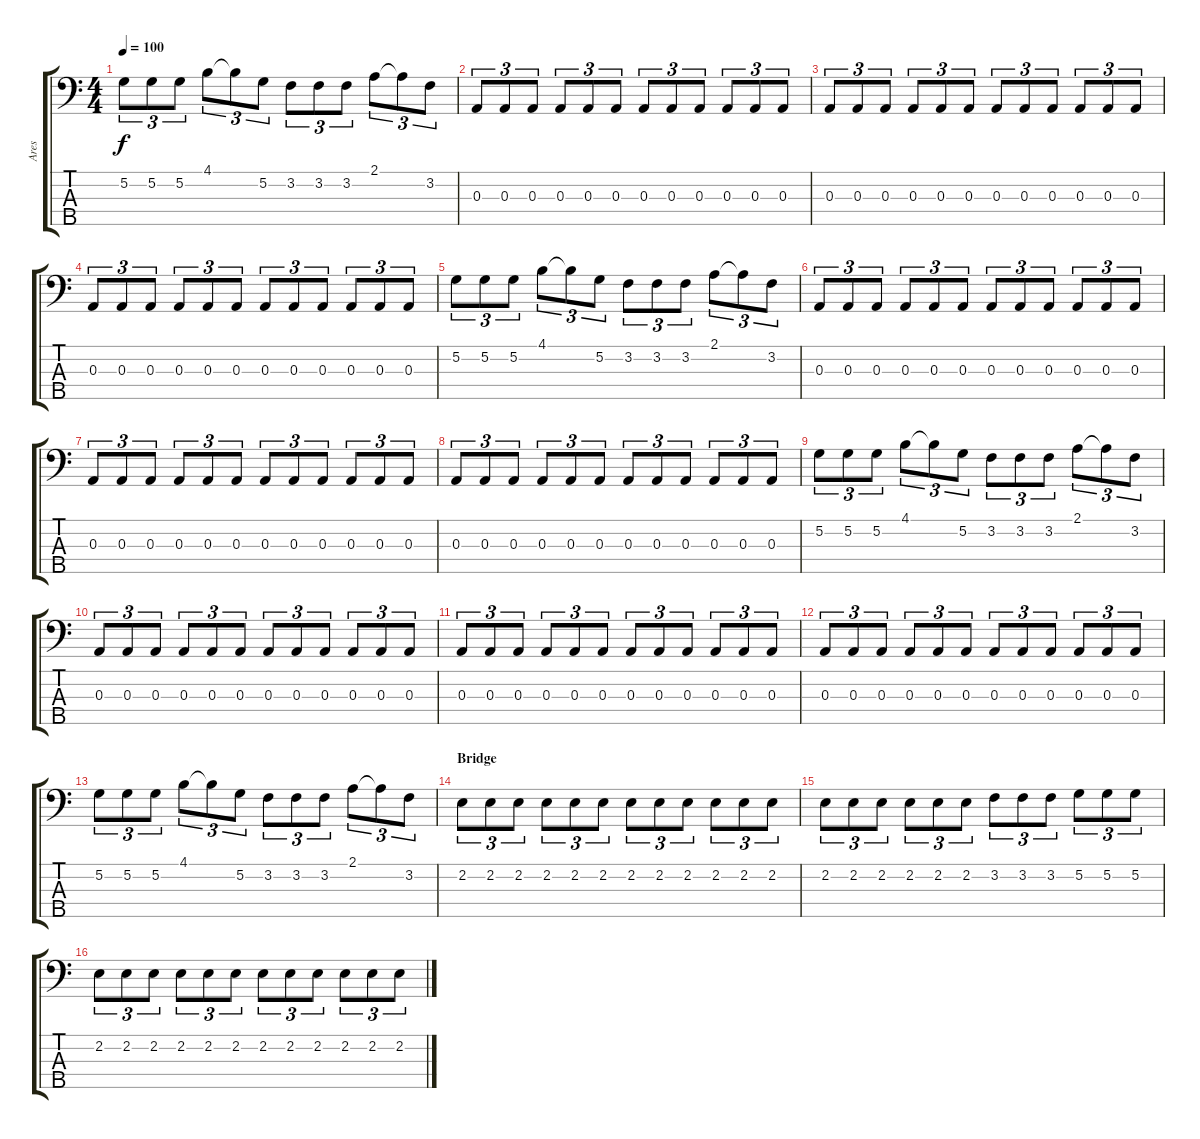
\track ("Ares" "Ares") {instrument electricbassfinger}
\staff {score tabs}
\tuning (G2 D2 A1 E1 B0) {hide}
\ts (4 4)
\tempo 100
\clef f4
\ks c
5.2.8{tu (3 2) dy f} 5.2.8{tu (3 2)} 5.2.8{tu (3 2)} 4.1.8{tu (3 2)} 4.1{t}.8{tu (3 2)} 5.2.8{tu (3 2)} 3.2.8{tu (3 2)} 3.2.8{tu (3 2)} 3.2.8{tu (3 2)} 2.1.8{tu (3 2)} 2.1{t}.8{tu (3 2)} 3.2.8{tu (3 2)} |
0.3.8{tu (3 2)} 0.3.8{tu (3 2)} 0.3.8{tu (3 2)} 0.3.8{tu (3 2)} 0.3.8{tu (3 2)} 0.3.8{tu (3 2)} 0.3.8{tu (3 2)} 0.3.8{tu (3 2)} 0.3.8{tu (3 2)} 0.3.8{tu (3 2)} 0.3.8{tu (3 2)} 0.3.8{tu (3 2)} |
0.3.8{tu (3 2)} 0.3.8{tu (3 2)} 0.3.8{tu (3 2)} 0.3.8{tu (3 2)} 0.3.8{tu (3 2)} 0.3.8{tu (3 2)} 0.3.8{tu (3 2)} 0.3.8{tu (3 2)} 0.3.8{tu (3 2)} 0.3.8{tu (3 2)} 0.3.8{tu (3 2)} 0.3.8{tu (3 2)} |
0.3.8{tu (3 2)} 0.3.8{tu (3 2)} 0.3.8{tu (3 2)} 0.3.8{tu (3 2)} 0.3.8{tu (3 2)} 0.3.8{tu (3 2)} 0.3.8{tu (3 2)} 0.3.8{tu (3 2)} 0.3.8{tu (3 2)} 0.3.8{tu (3 2)} 0.3.8{tu (3 2)} 0.3.8{tu (3 2)} |
5.2.8{tu (3 2)} 5.2.8{tu (3 2)} 5.2.8{tu (3 2)} 4.1.8{tu (3 2)} 4.1{t}.8{tu (3 2)} 5.2.8{tu (3 2)} 3.2.8{tu (3 2)} 3.2.8{tu (3 2)} 3.2.8{tu (3 2)} 2.1.8{tu (3 2)} 2.1{t}.8{tu (3 2)} 3.2.8{tu (3 2)} |
0.3.8{tu (3 2)} 0.3.8{tu (3 2)} 0.3.8{tu (3 2)} 0.3.8{tu (3 2)} 0.3.8{tu (3 2)} 0.3.8{tu (3 2)} 0.3.8{tu (3 2)} 0.3.8{tu (3 2)} 0.3.8{tu (3 2)} 0.3.8{tu (3 2)} 0.3.8{tu (3 2)} 0.3.8{tu (3 2)} |
0.3.8{tu (3 2)} 0.3.8{tu (3 2)} 0.3.8{tu (3 2)} 0.3.8{tu (3 2)} 0.3.8{tu (3 2)} 0.3.8{tu (3 2)} 0.3.8{tu (3 2)} 0.3.8{tu (3 2)} 0.3.8{tu (3 2)} 0.3.8{tu (3 2)} 0.3.8{tu (3 2)} 0.3.8{tu (3 2)} |
0.3.8{tu (3 2)} 0.3.8{tu (3 2)} 0.3.8{tu (3 2)} 0.3.8{tu (3 2)} 0.3.8{tu (3 2)} 0.3.8{tu (3 2)} 0.3.8{tu (3 2)} 0.3.8{tu (3 2)} 0.3.8{tu (3 2)} 0.3.8{tu (3 2)} 0.3.8{tu (3 2)} 0.3.8{tu (3 2)} |
5.2.8{tu (3 2)} 5.2.8{tu (3 2)} 5.2.8{tu (3 2)} 4.1.8{tu (3 2)} 4.1{t}.8{tu (3 2)} 5.2.8{tu (3 2)} 3.2.8{tu (3 2)} 3.2.8{tu (3 2)} 3.2.8{tu (3 2)} 2.1.8{tu (3 2)} 2.1{t}.8{tu (3 2)} 3.2.8{tu (3 2)} |
0.3.8{tu (3 2)} 0.3.8{tu (3 2)} 0.3.8{tu (3 2)} 0.3.8{tu (3 2)} 0.3.8{tu (3 2)} 0.3.8{tu (3 2)} 0.3.8{tu (3 2)} 0.3.8{tu (3 2)} 0.3.8{tu (3 2)} 0.3.8{tu (3 2)} 0.3.8{tu (3 2)} 0.3.8{tu (3 2)} |
0.3.8{tu (3 2)} 0.3.8{tu (3 2)} 0.3.8{tu (3 2)} 0.3.8{tu (3 2)} 0.3.8{tu (3 2)} 0.3.8{tu (3 2)} 0.3.8{tu (3 2)} 0.3.8{tu (3 2)} 0.3.8{tu (3 2)} 0.3.8{tu (3 2)} 0.3.8{tu (3 2)} 0.3.8{tu (3 2)} |
0.3.8{tu (3 2)} 0.3.8{tu (3 2)} 0.3.8{tu (3 2)} 0.3.8{tu (3 2)} 0.3.8{tu (3 2)} 0.3.8{tu (3 2)} 0.3.8{tu (3 2)} 0.3.8{tu (3 2)} 0.3.8{tu (3 2)} 0.3.8{tu (3 2)} 0.3.8{tu (3 2)} 0.3.8{tu (3 2)} |
5.2.8{tu (3 2)} 5.2.8{tu (3 2)} 5.2.8{tu (3 2)} 4.1.8{tu (3 2)} 4.1{t}.8{tu (3 2)} 5.2.8{tu (3 2)} 3.2.8{tu (3 2)} 3.2.8{tu (3 2)} 3.2.8{tu (3 2)} 2.1.8{tu (3 2)} 2.1{t}.8{tu (3 2)} 3.2.8{tu (3 2)} |
\section ("" "Bridge")
2.2.8{tu (3 2)} 2.2.8{tu (3 2)} 2.2.8{tu (3 2)} 2.2.8{tu (3 2)} 2.2.8{tu (3 2)} 2.2.8{tu (3 2)} 2.2.8{tu (3 2)} 2.2.8{tu (3 2)} 2.2.8{tu (3 2)} 2.2.8{tu (3 2)} 2.2.8{tu (3 2)} 2.2.8{tu (3 2)} |
2.2.8{tu (3 2)} 2.2.8{tu (3 2)} 2.2.8{tu (3 2)} 2.2.8{tu (3 2)} 2.2.8{tu (3 2)} 2.2.8{tu (3 2)} 3.2.8{tu (3 2)} 3.2.8{tu (3 2)} 3.2.8{tu (3 2)} 5.2.8{tu (3 2)} 5.2.8{tu (3 2)} 5.2.8{tu (3 2)} |
2.2.8{tu (3 2)} 2.2.8{tu (3 2)} 2.2.8{tu (3 2)} 2.2.8{tu (3 2)} 2.2.8{tu (3 2)} 2.2.8{tu (3 2)} 2.2.8{tu (3 2)} 2.2.8{tu (3 2)} 2.2.8{tu (3 2)} 2.2.8{tu (3 2)} 2.2.8{tu (3 2)} 2.2.8{tu (3 2)}
